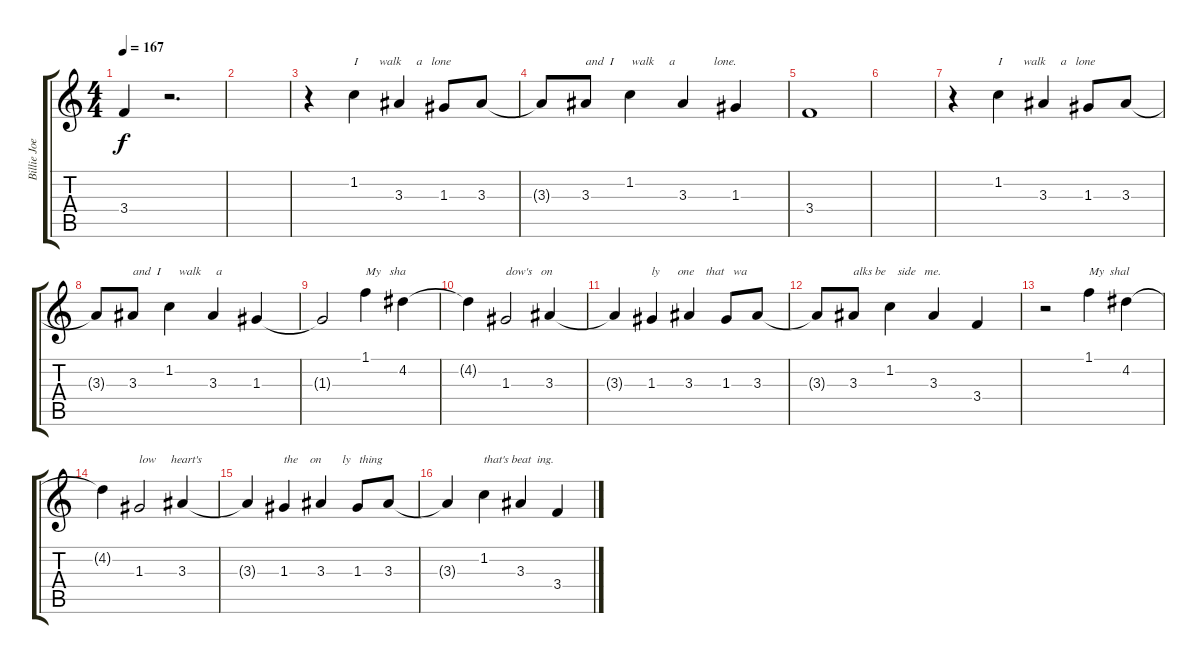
\track ("Billie Joe Armstrong (Vocals)" "Billie Joe") {instrument electricguitarjazz}
\staff {score tabs}
\tuning (E4 B3 G3 D3 A2 E2) {hide}
\ts (4 4)
\tempo 167
\clef g2
\ks c
3.4{t}.4{dy f} r.2{d} |
|
r.4 1.2.4{txt "I       walk     a   lone"} 3.3.4 1.3.8 3.3.8 |
3.3{t}.8 3.3.8{txt "and  I      walk     a             lone."} 1.2.4 3.3.4 1.3.4 |
3.4.1 |
|
r.4 1.2.4{txt "I       walk     a   lone"} 3.3.4 1.3.8 3.3.8 |
3.3{t}.8 3.3.8{txt "and  I      walk     a"} 1.2.4 3.3.4 1.3.4 |
1.3{t}.2 1.1.4{txt "My   sha"} 4.2.4 |
4.2{t}.4 1.3.2{txt "dow's   on"} 3.3.4 |
3.3{t}.4 1.3.4{txt "ly      one    that   wa"} 3.3.4 1.3.8 3.3.8 |
3.3{t}.8 3.3.8{txt "alks be    side   me."} 1.2.4 3.3.4 3.4.4 |
r.2 1.1.4{txt "My  shal"} 4.2.4 |
4.2{t}.4 1.3.2{txt "low     heart's"} 3.3.4 |
3.3{t}.4 1.3.4{txt "the    on       ly   thing"} 3.3.4 1.3.8 3.3.8 |
3.3{t}.4 1.2.4{txt "that's beat  ing."} 3.3.4 3.4.4
